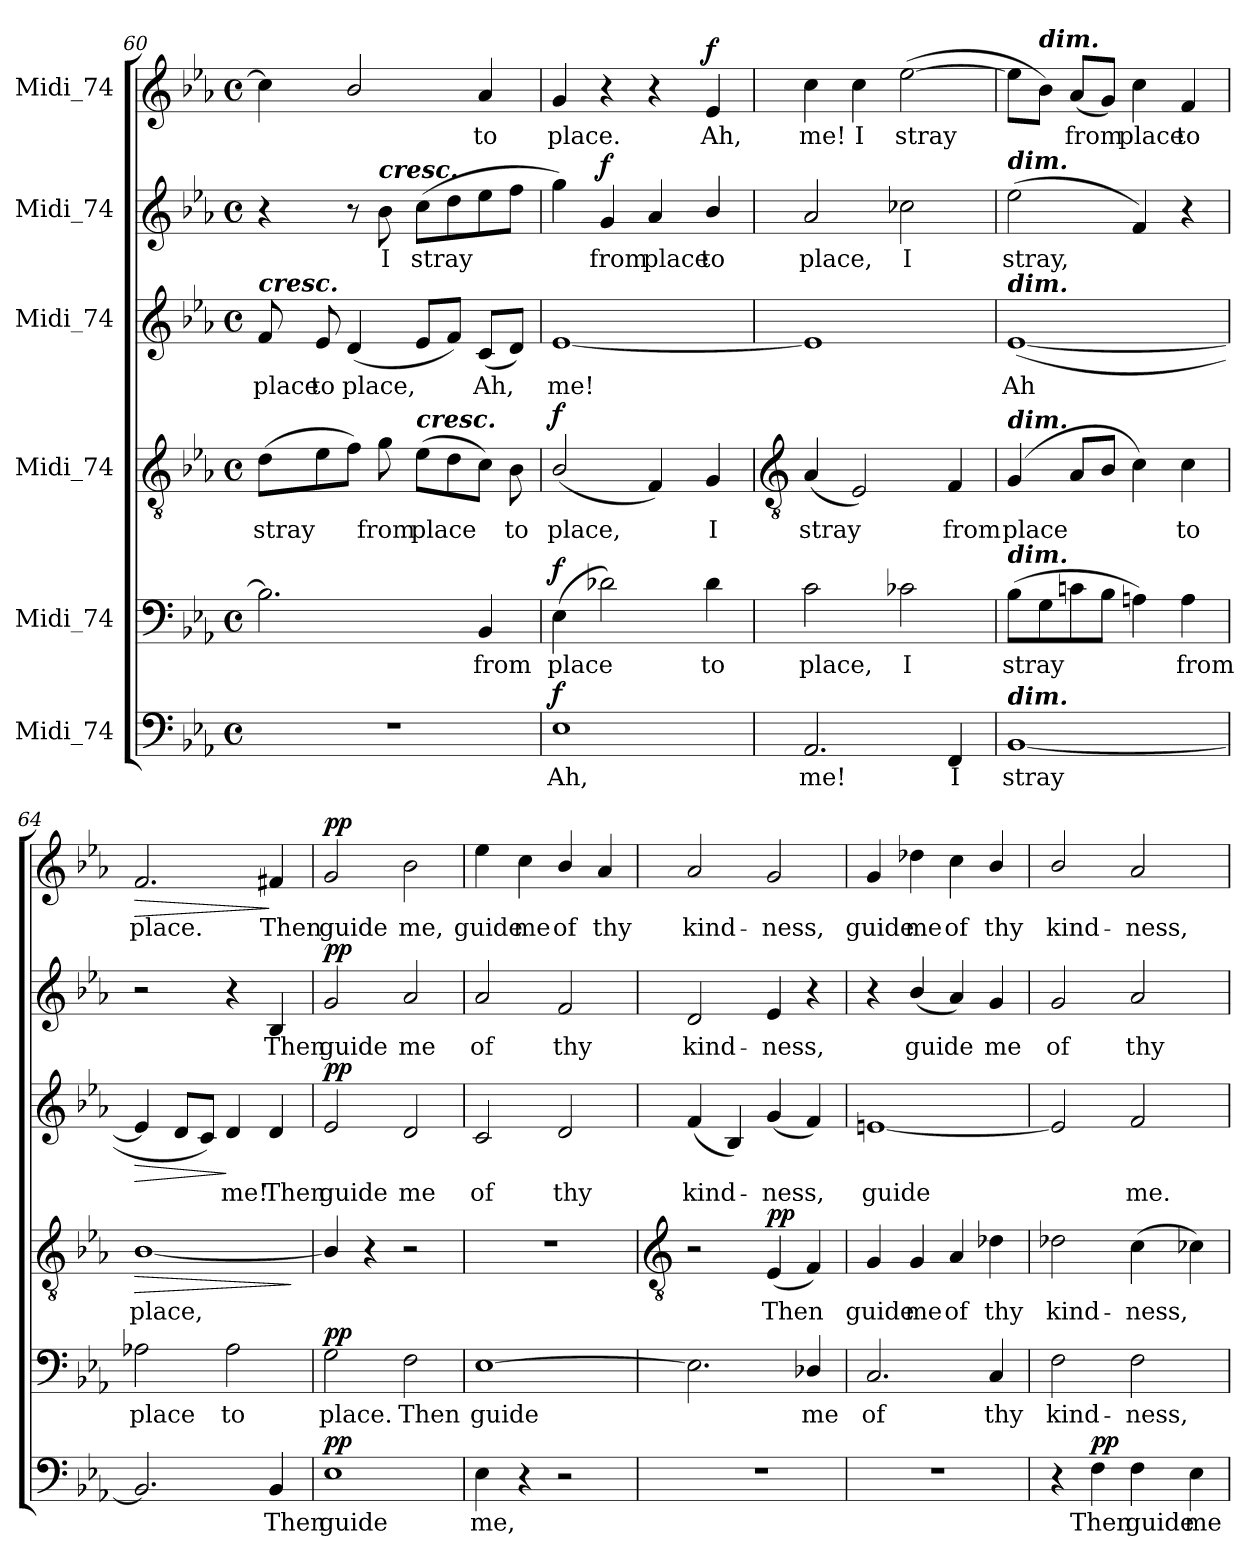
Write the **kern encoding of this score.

**kern	**text	**dynam	**kern	**text	**dynam	**kern	**text	**dynam	**kern	**text	**dynam	**kern	**text	**dynam	**kern	**text	**dynam
*part6	*part6	*part6	*part5	*part5	*part5	*part4	*part4	*part4	*part3	*part3	*part3	*part2	*part2	*part2	*part1	*part1	*part1
*staff6	*staff6	*staff6	*staff5	*staff5	*staff5	*staff4	*staff4	*staff4	*staff3	*staff3	*staff3	*staff2	*staff2	*staff2	*staff1	*staff1	*staff1
*I"Midi_74	*	*	*I"Midi_74	*	*	*I"Midi_74	*	*	*I"Midi_74	*	*	*I"Midi_74	*	*	*I"Midi_74	*	*
*clefF4	*	*	*clefF4	*	*	*clefGv2	*	*	*clefG2	*	*	*clefG2	*	*	*clefG2	*	*
*k[b-e-a-]	*	*	*k[b-e-a-]	*	*	*k[b-e-a-]	*	*	*k[b-e-a-]	*	*	*k[b-e-a-]	*	*	*k[b-e-a-]	*	*
*E-:	*	*	*E-:	*	*	*E-:	*	*	*E-:	*	*	*E-:	*	*	*E-:	*	*
*M4/4	*	*	*M4/4	*	*	*M4/4	*	*	*M4/4	*	*	*M4/4	*	*	*M4/4	*	*
*met(c)	*	*	*met(c)	*	*	*met(c)	*	*	*met(c)	*	*	*met(c)	*	*	*met(c)	*	*
=60	=60	=60	=60	=60	=60	=60	=60	=60	=60	=60	=60	=60	=60	=60	=60	=60	=60
!	!	!	!	!	!	!	!	!	!LO:TX:a:Bi:t=cresc.	!	!	!	!	!	!	!	!
!	!	!	!	!	!	!	!LO:LY:b	!	!	!LO:LY:b	!	!	!	!	!	!	!
1r	.	.	2.B-]	.	.	(>8dL	stray	.	8f	place	.	4r	.	.	4cc]	.	.
!	!	!	!	!	!	!	!	!	!	!LO:LY:b	!	!	!	!	!	!	!
.	.	.	.	.	.	8e-	.	.	8e-	to	.	.	.	.	.	.	.
!	!	!	!	!	!	!	!	!	!	!LO:LY:b	!	!	!	!	!	!	!
.	.	.	.	.	.	8fJ)	.	.	(<4d	place,	.	8r	.	.	2b-/	.	.
!	!	!	!	!	!	!	!	!	!	!	!	!LO:TX:a:Bi:t=cresc.	!	!	!	!	!
!	!	!	!	!	!	!	!LO:LY:b	!	!	!	!	!	!LO:LY:b	!	!	!	!
.	.	.	.	.	.	8g	from	.	.	.	.	8b-	I	.	.	.	.
!	!	!	!	!	!	!LO:TX:a:Bi:t=cresc.	!	!	!	!	!	!	!	!	!	!	!
!	!	!	!	!	!	!	!LO:LY:b	!	!	!	!	!	!LO:LY:b	!	!	!	!
.	.	.	.	.	.	(>8e-L	place	.	8e-L	.	.	(>8ccL	stray	.	.	.	.
.	.	.	.	.	.	8d	.	.	8fJ)	.	.	8dd	.	.	.	.	.
!	!	!	!	!LO:LY:b	!	!	!	!	!	!LO:LY:b	!	!	!	!	!	!LO:LY:b	!
.	.	.	4BB-	from	.	8cJ)	.	.	(<8cL	Ah,	.	8ee-	.	.	4a-	to	.
!	!	!	!	!	!	!	!LO:LY:b	!	!	!	!	!	!	!	!	!	!
.	.	.	.	.	.	8B-	to	.	8dJ)	.	.	8ffJ	.	.	.	.	.
=61	=61	=61	=61	=61	=61	=61	=61	=61	=61	=61	=61	=61	=61	=61	=61	=61	=61
!	!LO:LY:b	!LO:DY:b	!	!LO:LY:b	!LO:DY:b	!	!LO:LY:b	!LO:DY:b	!	!LO:LY:b	!	!	!	!	!	!LO:LY:b	!
1E-	Ah,	f	(>4E-	place	f	(<2B-/	place,	f	[1e-	me!	.	4gg)	.	.	4g	place.	.
!	!	!	!	!	!	!	!	!	!	!	!	!	!LO:LY:b	!LO:DY:b	!	!	!
.	.	.	2d-X)	.	.	.	.	.	.	.	.	4g	from	f	4r	.	.
!	!	!	!	!	!	!	!	!	!	!	!	!	!LO:LY:b	!	!	!	!
.	.	.	.	.	.	4F)	.	.	.	.	.	4a-	place	.	4r	.	.
!	!	!	!	!LO:LY:b	!	!	!LO:LY:b	!	!	!	!	!	!LO:LY:b	!	!	!LO:LY:b	!LO:DY:b
.	.	.	4d-	to	.	4G	I	.	.	.	.	4b-/	to	.	4e-	Ah,	f
!!LO:LB:g=z
=62	=62	=62	=62	=62	=62	=62	=62	=62	=62	=62	=62	=62	=62	=62	=62	=62	=62
*	*	*	*	*	*	*clefGv2	*	*	*	*	*	*	*	*	*	*	*
!	!LO:LY:b	!	!	!LO:LY:b	!	!	!LO:LY:b	!	!	!	!	!	!LO:LY:b	!	!	!LO:LY:b	!
2.AA-	me!	.	2c	place,	.	(<4A-	stray	.	1e-]	.	.	2a-	place,	.	4cc	me!	.
!	!	!	!	!	!	!	!	!	!	!	!	!	!	!	!	!LO:LY:b	!
.	.	.	.	.	.	2E-)	.	.	.	.	.	.	.	.	4cc	I	.
!	!	!	!	!LO:LY:b	!	!	!	!	!	!	!	!	!LO:LY:b	!	!	!LO:LY:b	!
.	.	.	2c-X	I	.	.	.	.	.	.	.	2cc-X	I	.	(>[2ee-	stray	.
!	!LO:LY:b	!	!	!	!	!	!LO:LY:b	!	!	!	!	!	!	!	!	!	!
4FF	I	.	.	.	.	4F	from	.	.	.	.	.	.	.	.	.	.
=63	=63	=63	=63	=63	=63	=63	=63	=63	=63	=63	=63	=63	=63	=63	=63	=63	=63
!	!	!	!	!	!	!	!	!	!	!	!	!LO:TX:a:Bi:t=dim.	!	!	!	!	!
!	!	!	!	!	!	!	!	!	!LO:TX:a:Bi:t=dim.	!	!	!	!	!	!	!	!
!	!	!	!	!	!	!LO:TX:a:Bi:t=dim.	!	!	!	!	!	!	!	!	!	!	!
!	!	!	!LO:TX:a:Bi:t=dim.	!	!	!	!	!	!	!	!	!	!	!	!	!	!
!LO:TX:a:Bi:t=dim.	!	!	!	!	!	!	!	!	!	!	!	!	!	!	!	!	!
!	!LO:LY:b	!	!	!LO:LY:b	!	!	!LO:LY:b	!	!	!LO:LY:b	!	!	!LO:LY:b	!	!	!	!
[1BB-	stray	.	(>8B-L	stray	.	(<4G	place	.	(<[1e-	Ah	.	(<2ee-	stray,	.	8ee-L]	.	.
!	!	!	!	!	!	!	!	!	!	!	!	!	!	!	!LO:TX:a:Bi:t=dim.	!	!
.	.	.	8G	.	.	.	.	.	.	.	.	.	.	.	8b-J)	.	.
!	!	!	!	!	!	!	!	!	!	!	!	!	!	!	!	!LO:LY:b	!
.	.	.	8cn	.	.	8A-L	.	.	.	.	.	.	.	.	(<8a-L	from	.
.	.	.	8B-J	.	.	8B-J	.	.	.	.	.	.	.	.	8gJ)	.	.
!	!	!	!	!	!	!	!	!	!	!	!	!	!	!	!	!LO:LY:b	!
.	.	.	4An)	.	.	4c)	.	.	.	.	.	4f)	.	.	4cc	place	.
!	!	!	!	!LO:LY:b	!	!	!LO:LY:b	!	!	!	!	!	!	!	!	!LO:LY:b	!
.	.	.	4A	from	.	4c	to	.	.	.	.	4r	.	.	4f	to	.
=64	=64	=64	=64	=64	=64	=64	=64	=64	=64	=64	=64	=64	=64	=64	=64	=64	=64
!	!	!	!	!LO:LY:b	!	!	!LO:LY:b	!LO:HP:b	!	!	!LO:HP:b	!	!	!	!	!LO:LY:b	!LO:HP:b
2.BB-]	.	.	2A-X	place	.	[1B-/	place,	>	4e-]	.	>	2r	.	.	2.f	place.	>
.	.	.	.	.	.	.	.	.	8dL	.	.	.	.	.	.	.	.
.	.	.	.	.	.	.	.	.	8cJ)	.	.	.	.	.	.	.	.
!	!	!	!	!LO:LY:b	!	!	!	!	!	!LO:LY:b	!	!	!	!	!	!	!
.	.	.	2A-	to	.	.	.	.	4d	me!	]	4r	.	.	.	.	.
!	!LO:LY:b	!	!	!	!	!	!	!	!	!LO:LY:b	!	!	!LO:LY:b	!	!	!LO:LY:b	!
4BB-	Then	.	.	.	.	.	.	.	4d	Then	.	4B-	Then	.	4f#X	Then	]
.	.	.	.	.	.	.	.	]	.	.	.	.	.	.	.	.	.
=65	=65	=65	=65	=65	=65	=65	=65	=65	=65	=65	=65	=65	=65	=65	=65	=65	=65
!	!LO:LY:b	!LO:DY:b	!	!LO:LY:b	!LO:DY:b	!	!	!	!	!LO:LY:b	!LO:DY:b	!	!LO:LY:b	!LO:DY:b	!	!LO:LY:b	!LO:DY:b
1E-	guide	pp	2G	place.	pp	4B-/]	.	.	2e-	guide	pp	2g	guide	pp	2g	guide	pp
.	.	.	.	.	.	4r	.	.	.	.	.	.	.	.	.	.	.
!	!	!	!	!LO:LY:b	!	!	!	!	!	!LO:LY:b	!	!	!LO:LY:b	!	!	!LO:LY:b	!
.	.	.	2F	Then	.	2r	.	.	2d	me	.	2a-	me	.	2b-	me,	.
=66	=66	=66	=66	=66	=66	=66	=66	=66	=66	=66	=66	=66	=66	=66	=66	=66	=66
!	!LO:LY:b	!	!	!LO:LY:b	!	!	!	!	!	!LO:LY:b	!	!	!LO:LY:b	!	!	!LO:LY:b	!
4E-	me,	.	[1E-	guide	.	1r	.	.	2c	of	.	2a-	of	.	4ee-	guide	.
!	!	!	!	!	!	!	!	!	!	!	!	!	!	!	!	!LO:LY:b	!
4r	.	.	.	.	.	.	.	.	.	.	.	.	.	.	4cc	me	.
!	!	!	!	!	!	!	!	!	!	!LO:LY:b	!	!	!LO:LY:b	!	!	!LO:LY:b	!
2r	.	.	.	.	.	.	.	.	2d	thy	.	2f	thy	.	4b-/	of	.
!	!	!	!	!	!	!	!	!	!	!	!	!	!	!	!	!LO:LY:b	!
.	.	.	.	.	.	.	.	.	.	.	.	.	.	.	4a-	thy	.
!!LO:LB:g=z
=67	=67	=67	=67	=67	=67	=67	=67	=67	=67	=67	=67	=67	=67	=67	=67	=67	=67
*	*	*	*	*	*	*clefGv2	*	*	*	*	*	*	*	*	*	*	*
!	!	!	!	!	!	!	!	!	!	!LO:LY:b	!	!	!LO:LY:b	!	!	!LO:LY:b	!
1r	.	.	2.E-]	.	.	2r	.	.	(<4f	kind-	.	2d	kind-	.	2a-	kind-	.
.	.	.	.	.	.	.	.	.	4B-)	.	.	.	.	.	.	.	.
!	!	!	!	!	!	!	!LO:LY:b	!LO:DY:b	!	!LO:LY:b	!	!	!LO:LY:b	!	!	!LO:LY:b	!
.	.	.	.	.	.	(<4E-	Then	pp	(<4g	ness,	.	4e-	-ness,	.	2g	-ness,	.
!	!	!	!	!LO:LY:b	!	!	!	!	!	!	!	!	!	!	!	!	!
.	.	.	4D-X/	me	.	4F)	.	.	4f)	.	.	4r	.	.	.	.	.
=68	=68	=68	=68	=68	=68	=68	=68	=68	=68	=68	=68	=68	=68	=68	=68	=68	=68
!	!	!	!	!LO:LY:b	!	!	!LO:LY:b	!	!	!LO:LY:b	!	!	!	!	!	!LO:LY:b	!
1r	.	.	2.C	of	.	4G	guide	.	[1en	guide	.	4r	.	.	4g	guide	.
!	!	!	!	!	!	!	!LO:LY:b	!	!	!	!	!	!LO:LY:b	!	!	!LO:LY:b	!
.	.	.	.	.	.	4G	me	.	.	.	.	(<4b-/	guide	.	4dd-X	me	.
!	!	!	!	!	!	!	!LO:LY:b	!	!	!	!	!	!	!	!	!LO:LY:b	!
.	.	.	.	.	.	4A-	of	.	.	.	.	4a-)	.	.	4cc	of	.
!	!	!	!	!LO:LY:b	!	!	!LO:LY:b	!	!	!	!	!	!LO:LY:b	!	!	!LO:LY:b	!
.	.	.	4C	thy	.	4d-X	thy	.	.	.	.	4g	me	.	4b-/	thy	.
=69	=69	=69	=69	=69	=69	=69	=69	=69	=69	=69	=69	=69	=69	=69	=69	=69	=69
!	!	!	!	!LO:LY:b	!	!	!LO:LY:b	!	!	!	!	!	!LO:LY:b	!	!	!LO:LY:b	!
4r	.	.	2F	kind-	.	2d-X	kind-	.	2e]	.	.	2g	of	.	2b-/	kind-	.
!	!LO:LY:b	!LO:DY:b	!	!	!	!	!	!	!	!	!	!	!	!	!	!	!
4F	Then	pp	.	.	.	.	.	.	.	.	.	.	.	.	.	.	.
!	!LO:LY:b	!	!	!LO:LY:b	!	!	!LO:LY:b	!	!	!LO:LY:b	!	!	!LO:LY:b	!	!	!LO:LY:b	!
4F	guide	.	2F	-ness,	.	(>4c	-ness,	.	2f	me.	.	2a-	thy	.	2a-	-ness,	.
!	!LO:LY:b	!	!	!	!	!	!	!	!	!	!	!	!	!	!	!	!
4E-	me	.	.	.	.	4c-X)	.	.	.	.	.	.	.	.	.	.	.
=	=	=	=	=	=	=	=	=	=	=	=	=	=	=	=	=	=
*-	*-	*-	*-	*-	*-	*-	*-	*-	*-	*-	*-	*-	*-	*-	*-	*-	*-
